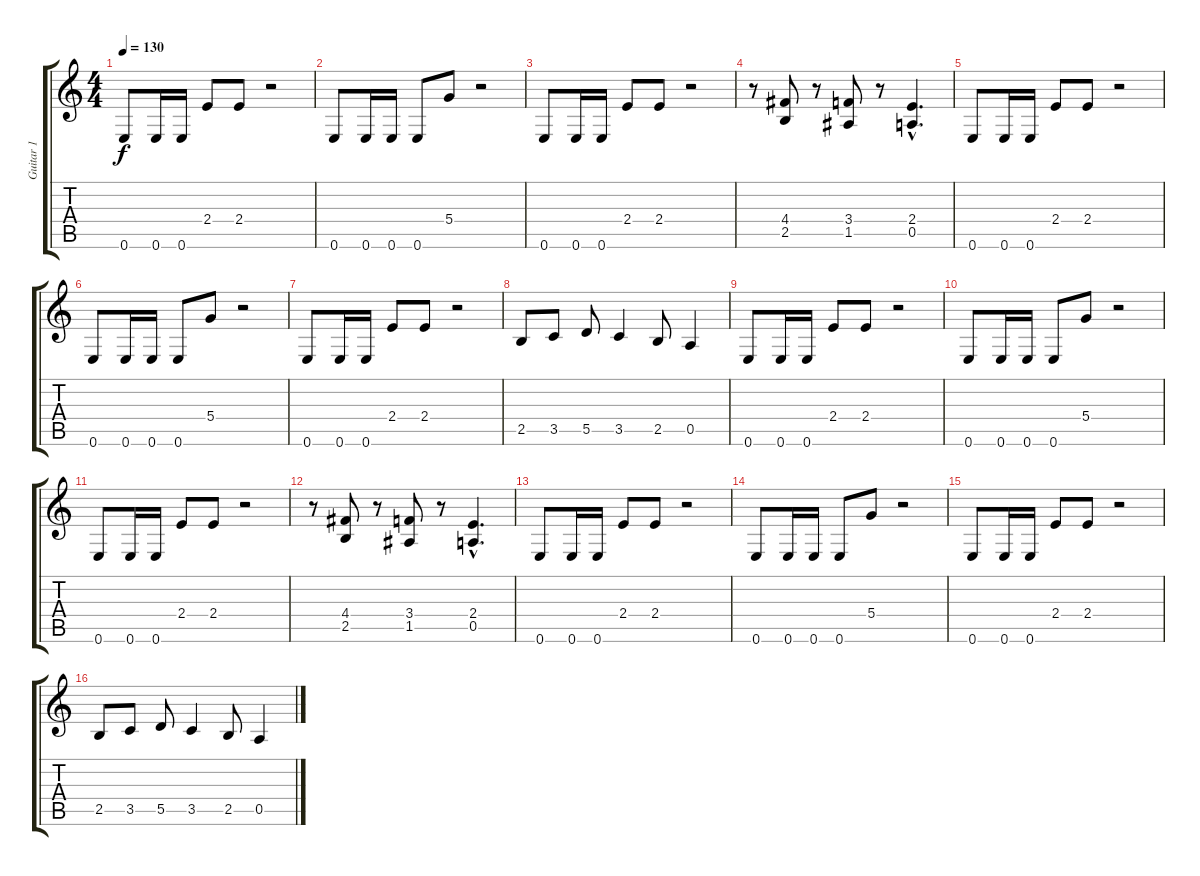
\track ("Guitar 1" "Guitar 1") {instrument overdrivenguitar}
\staff {score tabs}
\tuning (E4 B3 G3 D3 A2 E2) {hide}
\ts (4 4)
\tempo 130
\clef g2
\ks c
0.6.8{dy f} 0.6.16 0.6.16 2.4.8 2.4.8 r.2 |
0.6.8 0.6.16 0.6.16 0.6.8 5.4.8 r.2 |
0.6.8 0.6.16 0.6.16 2.4.8 2.4.8 r.2 |
r.8 (4.4 2.5).8 r.8 (3.4 1.5).8 r.8 (2.4{hac} 0.5{hac}).4{d} |
0.6.8 0.6.16 0.6.16 2.4.8 2.4.8 r.2 |
0.6.8 0.6.16 0.6.16 0.6.8 5.4.8 r.2 |
0.6.8 0.6.16 0.6.16 2.4.8 2.4.8 r.2 |
2.5.8 3.5.8 5.5.8 3.5.4 2.5.8 0.5.4 |
0.6.8 0.6.16 0.6.16 2.4.8 2.4.8 r.2 |
0.6.8 0.6.16 0.6.16 0.6.8 5.4.8 r.2 |
0.6.8 0.6.16 0.6.16 2.4.8 2.4.8 r.2 |
r.8 (4.4 2.5).8 r.8 (3.4 1.5).8 r.8 (2.4{hac} 0.5{hac}).4{d} |
0.6.8 0.6.16 0.6.16 2.4.8 2.4.8 r.2 |
0.6.8 0.6.16 0.6.16 0.6.8 5.4.8 r.2 |
0.6.8 0.6.16 0.6.16 2.4.8 2.4.8 r.2 |
2.5.8 3.5.8 5.5.8 3.5.4 2.5.8 0.5.4
